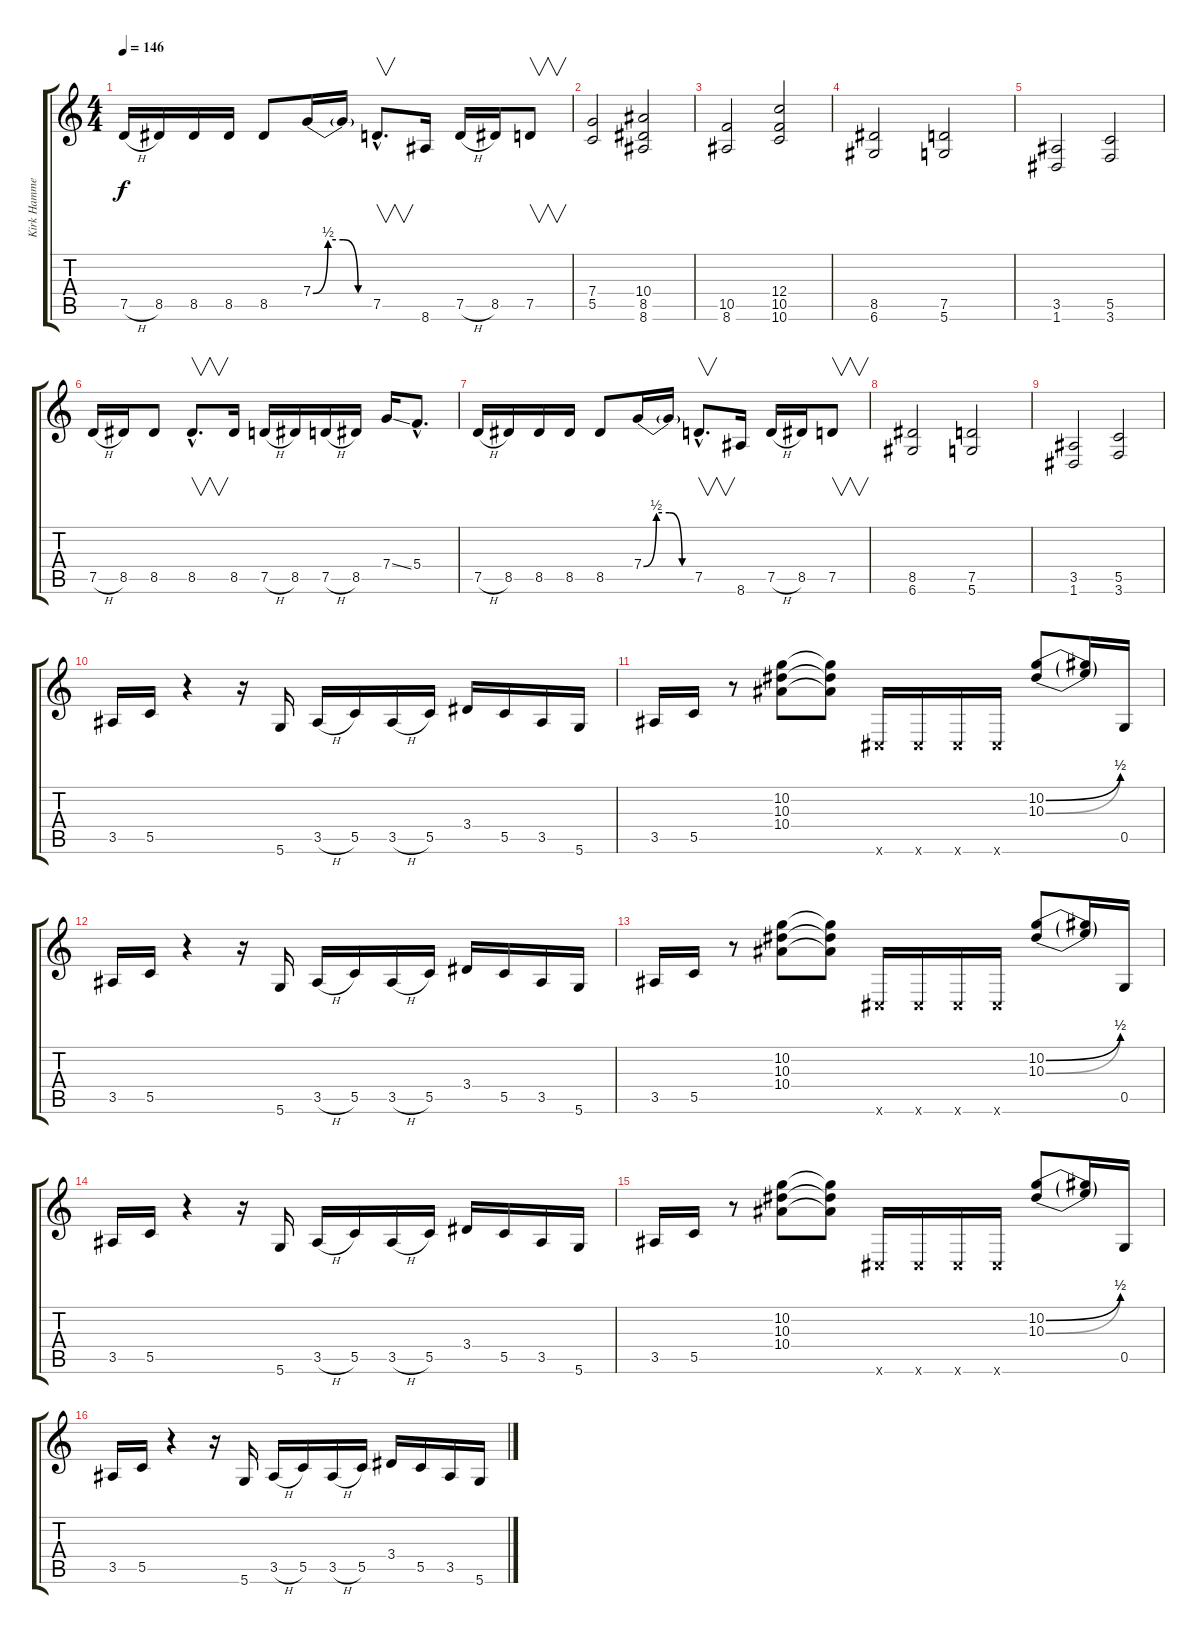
\track ("Kirk Hammett" "Kirk Hamme") {instrument distortionguitar}
\staff {score tabs}
\tuning (D4 A3 F3 C3 G2 D2) {hide}
\ts (4 4)
\tempo 146
\clef g2
\ks c
7.5{h}.16{dy f} 8.5.16 8.5.16 8.5.16 8.5.8 7.4{be (custom 0 0 15 2 30 2 45 0 60 0)}.16 7.4{t}.16 7.5{hac}.8{v d} 8.6.16 7.5{h}.16 8.5.16 7.5.8{v} |
(7.4 5.5).2 (10.4 8.5 8.6).2 |
(10.5 8.6).2 (12.4 10.5 10.6).2 |
(8.5 6.6).2 (7.5 5.6).2 |
(3.5 1.6).2 (5.5 3.6).2 |
7.5{h}.16 8.5.16 8.5.8 8.5{hac}.8{v d} 8.5.16 7.5{h}.16 8.5.16 7.5{h}.16 8.5.16 7.4{ss}.16 5.4{hac}.8{d} |
7.5{h}.16 8.5.16 8.5.16 8.5.16 8.5.8 7.4{be (custom 0 0 15 2 30 2 45 0 60 0)}.16 7.4{t}.16 7.5{hac}.8{v d} 8.6.16 7.5{h}.16 8.5.16 7.5.8{v} |
(8.5 6.6).2 (7.5 5.6).2 |
(3.5 1.6).2 (5.5 3.6).2 |
3.5.16 5.5.16 r.4 r.16 5.6.16 3.5{h}.16 5.5.16 3.5{h}.16 5.5.16 3.4.16 5.5.16 3.5.16 5.6.16 |
3.5.16 5.5.16 r.8 (10.2 10.3 10.4).8 (10.2{t} 10.3{t} 10.4{t}).8 -1.6{x}.16 -1.6{x}.16 -1.6{x}.16 -1.6{x}.16 (10.2{be (bend 0 0 60 2)} 10.3{be (bend 0 0 60 2)}).8 (10.2{t} 10.3{t}).16 0.5.16 |
3.5.16 5.5.16 r.4 r.16 5.6.16 3.5{h}.16 5.5.16 3.5{h}.16 5.5.16 3.4.16 5.5.16 3.5.16 5.6.16 |
3.5.16 5.5.16 r.8 (10.2 10.3 10.4).8 (10.2{t} 10.3{t} 10.4{t}).8 -1.6{x}.16 -1.6{x}.16 -1.6{x}.16 -1.6{x}.16 (10.2{be (bend 0 0 60 2)} 10.3{be (bend 0 0 60 2)}).8 (10.2{t} 10.3{t}).16 0.5.16 |
3.5.16 5.5.16 r.4 r.16 5.6.16 3.5{h}.16 5.5.16 3.5{h}.16 5.5.16 3.4.16 5.5.16 3.5.16 5.6.16 |
3.5.16 5.5.16 r.8 (10.2 10.3 10.4).8 (10.2{t} 10.3{t} 10.4{t}).8 -1.6{x}.16 -1.6{x}.16 -1.6{x}.16 -1.6{x}.16 (10.2{be (bend 0 0 60 2)} 10.3{be (bend 0 0 60 2)}).8 (10.2{t} 10.3{t}).16 0.5.16 |
3.5.16 5.5.16 r.4 r.16 5.6.16 3.5{h}.16 5.5.16 3.5{h}.16 5.5.16 3.4.16 5.5.16 3.5.16 5.6.16
